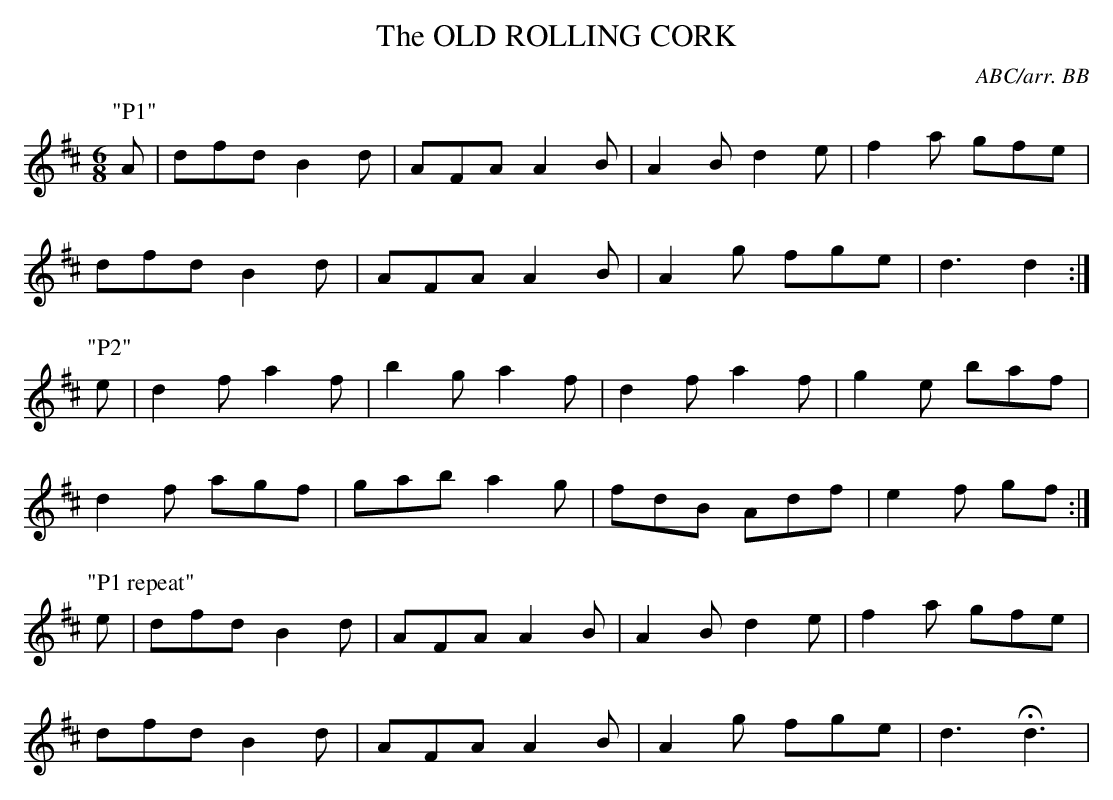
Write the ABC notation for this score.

X:1
T:OLD ROLLING CORK, The
C:ABC/arr. BB
L:1/8
M:6/8
K:D
P:"P1"
A|dfd B2d|AFA A2B|A2B d2e|f2a gfe|
dfd B2d|AFA A2B|A2g fge|d3 d2 :|
P:"P2"
e|d2f a2f|b2g a2f|d2f a2f|g2e baf|
d2f agf|gab a2g|fdB Adf|e2f gf :|
P:"P1 repeat"
e|dfd B2d|AFA A2B|A2B d2e|f2a gfe|
dfd B2d|AFA A2B|A2g fge|d3 Hd3|
